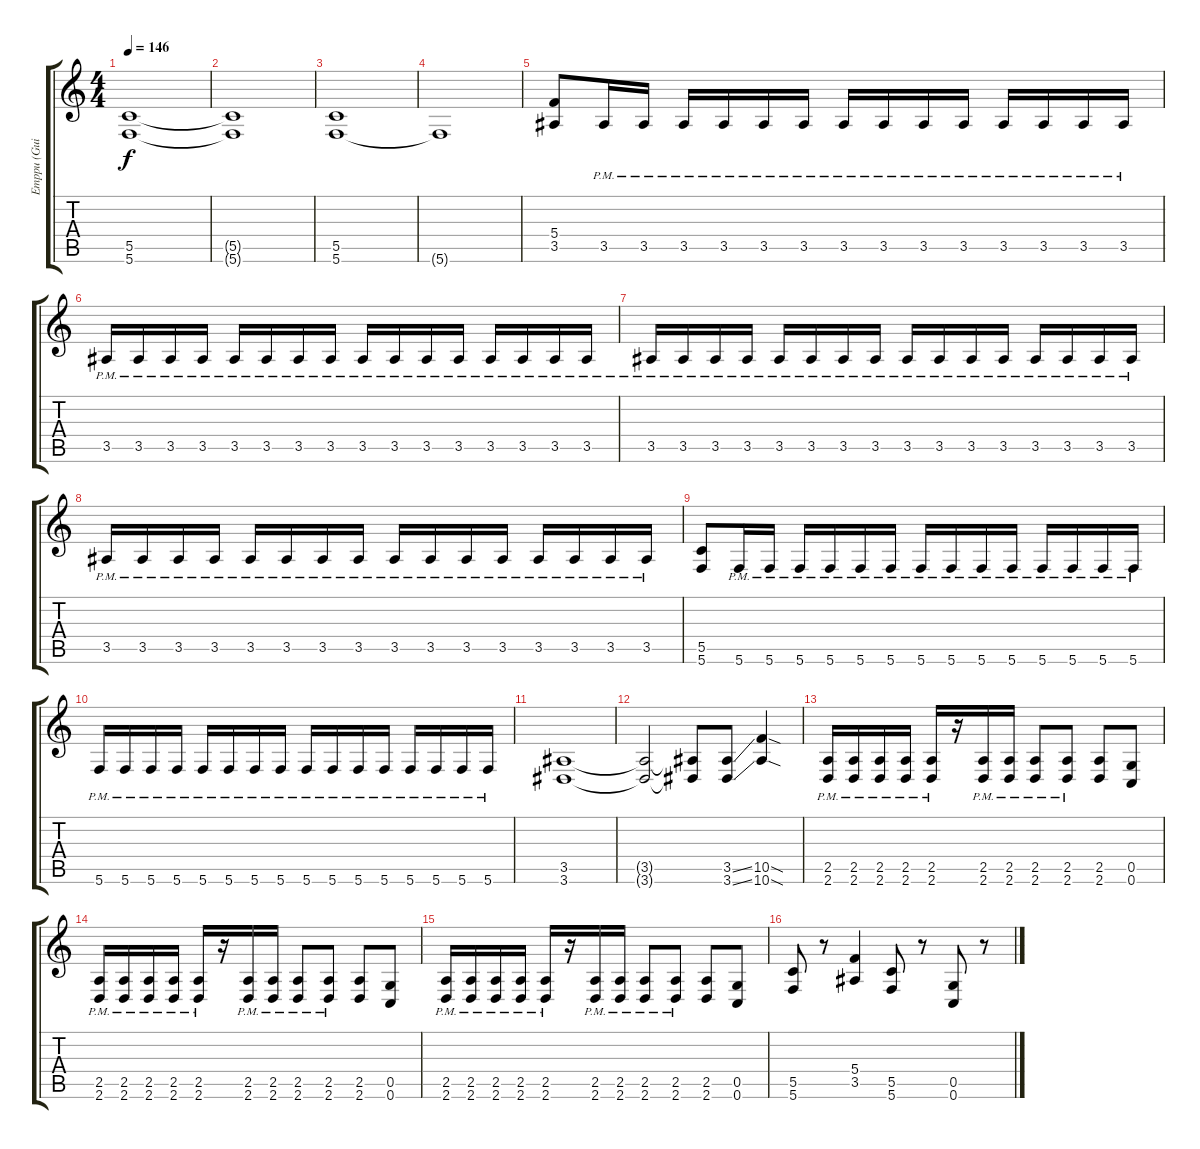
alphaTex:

\track ("Emppu (Guitar)" "Emppu (Gui") {instrument distortionguitar}
\staff {score tabs}
\tuning (E4 C4 G3 C3 G2 C2) {hide}
\ts (4 4)
\tempo 146
\clef g2
\ks c
(5.5 5.6).1{dy f} |
(5.5{t} 5.6{t}).1 |
(5.5 5.6).1 |
5.6{t}.1 |
(5.4 3.5).8 3.5{pm}.16 3.5{pm}.16 3.5{pm}.16 3.5{pm}.16 3.5{pm}.16 3.5{pm}.16 3.5{pm}.16 3.5{pm}.16 3.5{pm}.16 3.5{pm}.16 3.5{pm}.16 3.5{pm}.16 3.5{pm}.16 3.5{pm}.16 |
3.5{pm}.16 3.5{pm}.16 3.5{pm}.16 3.5{pm}.16 3.5{pm}.16 3.5{pm}.16 3.5{pm}.16 3.5{pm}.16 3.5{pm}.16 3.5{pm}.16 3.5{pm}.16 3.5{pm}.16 3.5{pm}.16 3.5{pm}.16 3.5{pm}.16 3.5{pm}.16 |
3.5{pm}.16 3.5{pm}.16 3.5{pm}.16 3.5{pm}.16 3.5{pm}.16 3.5{pm}.16 3.5{pm}.16 3.5{pm}.16 3.5{pm}.16 3.5{pm}.16 3.5{pm}.16 3.5{pm}.16 3.5{pm}.16 3.5{pm}.16 3.5{pm}.16 3.5{pm}.16 |
3.5{pm}.16 3.5{pm}.16 3.5{pm}.16 3.5{pm}.16 3.5{pm}.16 3.5{pm}.16 3.5{pm}.16 3.5{pm}.16 3.5{pm}.16 3.5{pm}.16 3.5{pm}.16 3.5{pm}.16 3.5{pm}.16 3.5{pm}.16 3.5{pm}.16 3.5{pm}.16 |
(5.5 5.6).8 5.6{pm}.16 5.6{pm}.16 5.6{pm}.16 5.6{pm}.16 5.6{pm}.16 5.6{pm}.16 5.6{pm}.16 5.6{pm}.16 5.6{pm}.16 5.6{pm}.16 5.6{pm}.16 5.6{pm}.16 5.6{pm}.16 5.6{pm}.16 |
5.6{pm}.16 5.6{pm}.16 5.6{pm}.16 5.6{pm}.16 5.6{pm}.16 5.6{pm}.16 5.6{pm}.16 5.6{pm}.16 5.6{pm}.16 5.6{pm}.16 5.6{pm}.16 5.6{pm}.16 5.6{pm}.16 5.6{pm}.16 5.6{pm}.16 5.6{pm}.16 |
(3.5 3.6).1 |
(3.5{t} 3.6{t}).2 (3.5{t} 3.6{t}).8 (3.5{ss} 3.6{ss}).8 (10.5{sod} 10.6{sod}).4 |
(2.5{pm} 2.6{pm}).16 (2.5{pm} 2.6{pm}).16 (2.5{pm} 2.6{pm}).16 (2.5{pm} 2.6{pm}).16 (2.5{pm} 2.6{pm}).16 r.16 (2.5{pm} 2.6{pm}).16 (2.5{pm} 2.6{pm}).16 (2.5{pm} 2.6{pm}).8 (2.5{pm} 2.6{pm}).8 (2.5 2.6).8 (0.5 0.6).8 |
(2.5{pm} 2.6{pm}).16 (2.5{pm} 2.6{pm}).16 (2.5{pm} 2.6{pm}).16 (2.5{pm} 2.6{pm}).16 (2.5{pm} 2.6{pm}).16 r.16 (2.5{pm} 2.6{pm}).16 (2.5{pm} 2.6{pm}).16 (2.5{pm} 2.6{pm}).8 (2.5{pm} 2.6{pm}).8 (2.5 2.6).8 (0.5 0.6).8 |
(2.5{pm} 2.6{pm}).16 (2.5{pm} 2.6{pm}).16 (2.5{pm} 2.6{pm}).16 (2.5{pm} 2.6{pm}).16 (2.5{pm} 2.6{pm}).16 r.16 (2.5{pm} 2.6{pm}).16 (2.5{pm} 2.6{pm}).16 (2.5{pm} 2.6{pm}).8 (2.5{pm} 2.6{pm}).8 (2.5 2.6).8 (0.5 0.6).8 |
(5.5 5.6).8 r.8 (5.4 3.5).4 (5.5 5.6).8 r.8 (0.5 0.6).8 r.8
